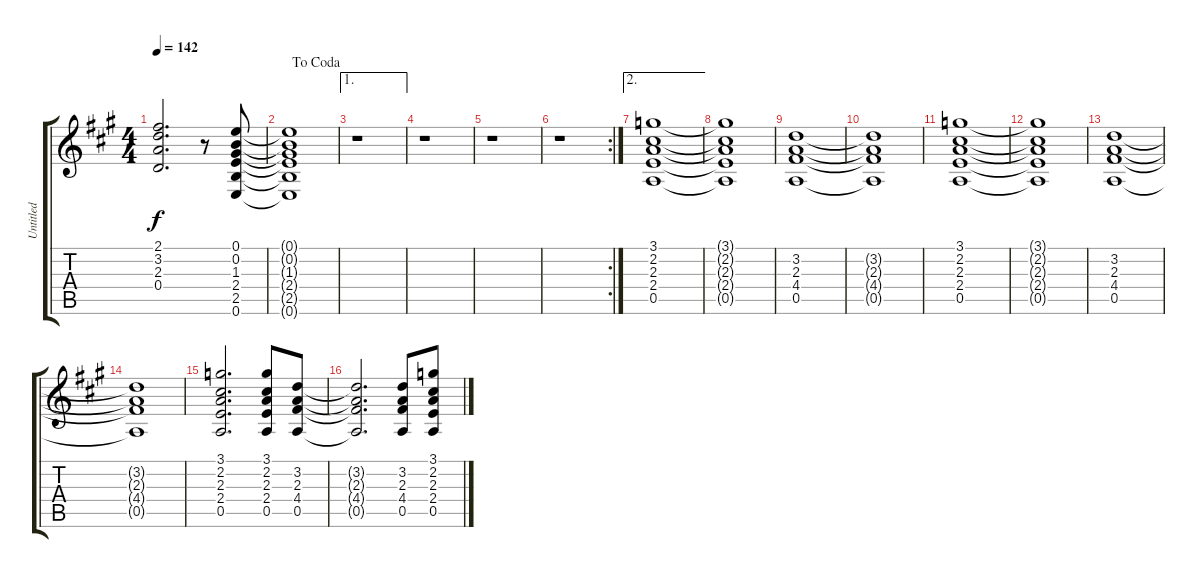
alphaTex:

\track ("Untitled" "Untitled") {instrument distortionguitar}
\staff {score tabs}
\tuning (E4 B3 G3 D3 A2 E2) {hide}
\ts (4 4)
\tempo 142
\clef g2
\ks a
(2.1 3.2 2.3 0.4).2{d dy f} r.8 (0.1 0.2 1.3 2.4 2.5 0.6).8 |
\jump dacoda
(0.1{t} 0.2{t} 1.3{t} 2.4{t} 2.5{t} 0.6{t}).1 |
\ae 1
r.1 |
r.1 |
r.1 |
\rc 2
r.1 |
\ae 2
(3.1 2.2 2.3 2.4 0.5).1 |
(3.1{t} 2.2{t} 2.3{t} 2.4{t} 0.5{t}).1 |
(3.2 2.3 4.4 0.5).1 |
(3.2{t} 2.3{t} 4.4{t} 0.5{t}).1 |
(3.1 2.2 2.3 2.4 0.5).1 |
(3.1{t} 2.2{t} 2.3{t} 2.4{t} 0.5{t}).1 |
(3.2 2.3 4.4 0.5).1 |
(3.2{t} 2.3{t} 4.4{t} 0.5{t}).1 |
(3.1 2.2 2.3 2.4 0.5).2{d} (3.1 2.2 2.3 2.4 0.5).8 (3.2 2.3 4.4 0.5).8 |
(3.2{t} 2.3{t} 4.4{t} 0.5{t}).2{d} (3.2 2.3 4.4 0.5).8 (3.1 2.2 2.3 2.4 0.5).8
